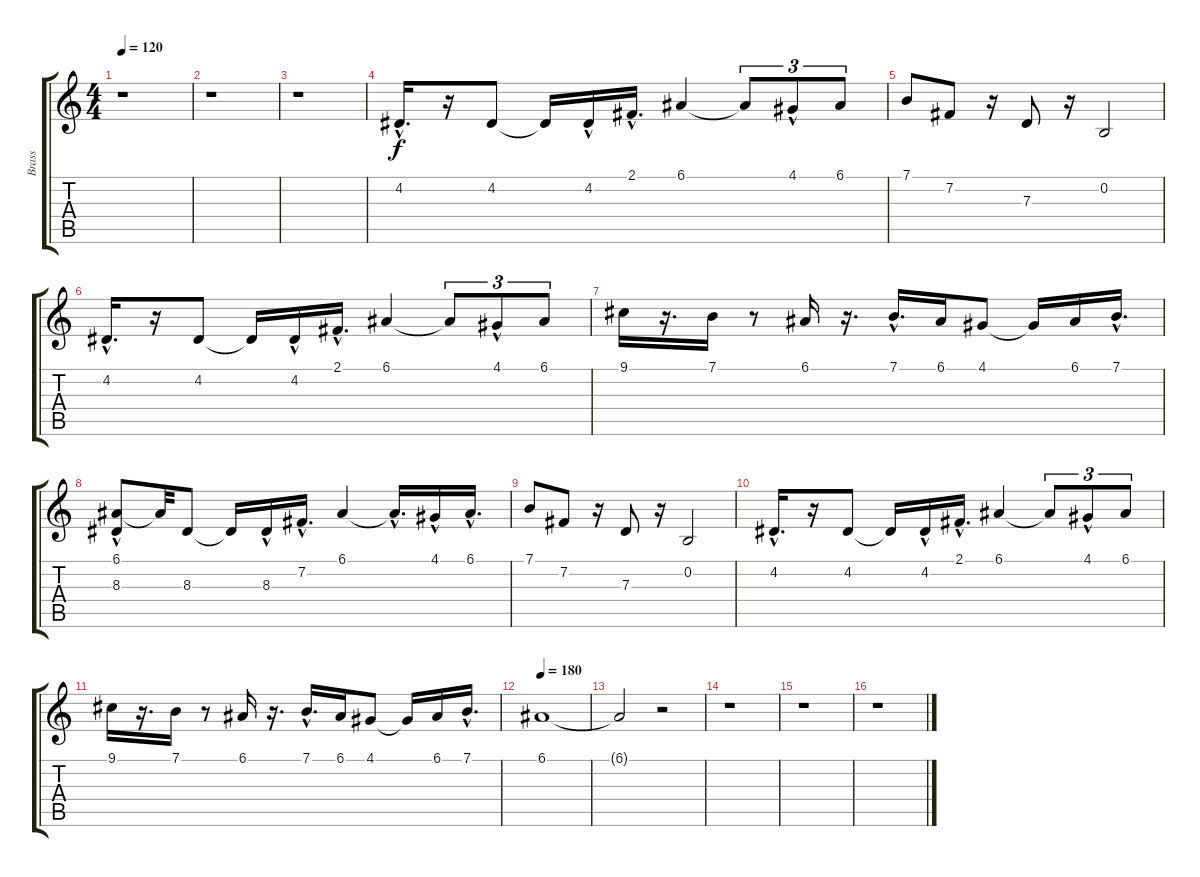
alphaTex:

\track ("Brass" "Brass") {instrument brasssection}
\staff {score tabs}
\tuning (E4 B3 G3 D3 A2 E2) {hide}
\ts (4 4)
\tempo 120
\clef g2
\ks c
r.1{dy f} |
r.1 |
r.1 |
4.2{hac}.16{d} r.16 4.2.8 4.2{t}.16 4.2{hac}.16 2.1{hac}.16{d} 6.1.4 6.1{t}.8{tu (3 2)} 4.1{hac}.8{tu (3 2)} 6.1.8{tu (3 2)} |
7.1.8 7.2.8 r.16 7.3.8 r.16 0.2.2 |
4.2{hac}.16{d} r.16 4.2.8 4.2{t}.16 4.2{hac}.16 2.1{hac}.16{d} 6.1.4 6.1{t}.8{tu (3 2)} 4.1{hac}.8{tu (3 2)} 6.1.8{tu (3 2)} |
9.1.16 r.16{d} 7.1.16 r.8 6.1.16 r.16{d} 7.1{hac}.16{d} 6.1.16 4.1.8 4.1{t}.16 6.1.16 7.1{hac}.16{d} |
(6.1 8.3{hac}).8 6.1{t}.32 8.3.8 8.3{t}.16 8.3{hac}.16 7.2{hac}.16{d} 6.1.4 6.1{hac t}.16{d} 4.1{hac}.16 6.1{hac}.16{d} |
7.1.8 7.2.8 r.16 7.3.8 r.16 0.2.2 |
4.2{hac}.16{d} r.16 4.2.8 4.2{t}.16 4.2{hac}.16 2.1{hac}.16{d} 6.1.4 6.1{t}.8{tu (3 2)} 4.1{hac}.8{tu (3 2)} 6.1.8{tu (3 2)} |
9.1.16 r.16{d} 7.1.16 r.8 6.1.16 r.16{d} 7.1{hac}.16{d} 6.1.16 4.1.8 4.1{t}.16 6.1.16 7.1{hac}.16{d} |
\tempo 180
6.1.1 |
6.1{t}.2 r.2 |
r.1 |
r.1 |
r.1
